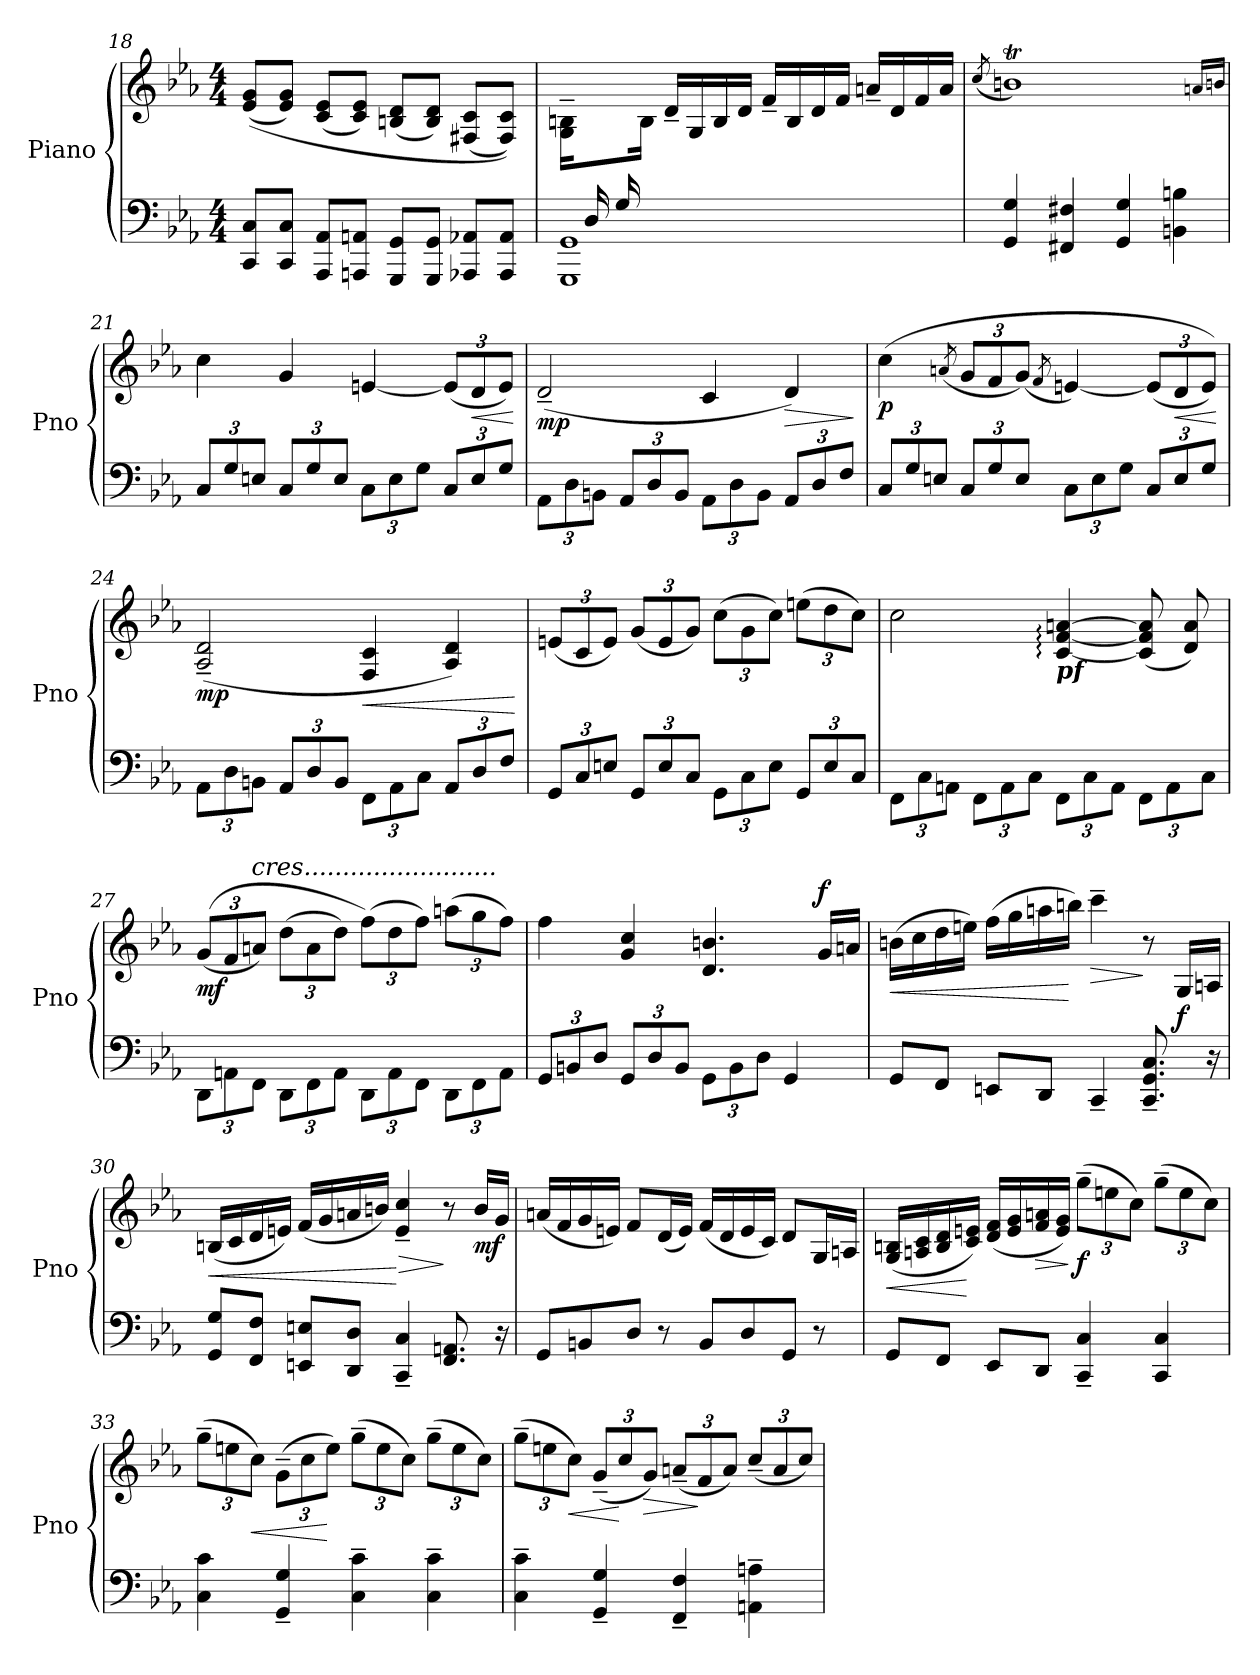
**kern	**kern	**dynam
*part1	*part1	*part1
*staff2	*staff1	*staff1/2
*I"Piano	*	*
*I'Pno	*	*
!!LO:LB:g=z
*clefF4	*clefG2	*
*k[b-e-a-]	*k[b-e-a-]	*
*M4/4	*M4/4	*
=18	=18	=18
8CC/ 8C/L	(>(<8e-/ 8g/L	.
8CC/ 8C/J	8e-/ 8g/J)	.
8AAA-/ 8AA-/L	(>8c/ 8e-/L	.
8AAAn/ 8AAn/J	8c/ 8e-/J)	.
8GGG/ 8GG/L	(>8Bn/ 8d/L	.
8GGG/ 8GG/J	8B/ 8d/J)	.
8AAA-X/ 8AA-X/L	(>8F#X/ 8c/L	.
8AAA-/ 8AA-/J	8F#/ 8c/J))	.
=19	=19	=19
*^	*^	*
16ryy	1GGG 1GG	4ryy	16G\~ 16Bn\~LL	.
16D/	.	.	8ryy	.
16G/	.	.	.	.
2ryy	.	.	16B\JJ	.
.	.	16d~/LL	2.ryy	.
.	.	16G/	.	.
.	.	16B/	.	.
.	.	16d/JJ	.	.
.	.	16f~/LL	.	.
.	.	16B/	.	.
.	.	16d/	.	.
4ryy	.	16f/JJ	.	.
.	.	16an~/LL	.	.
.	.	16d/	.	.
.	.	16f/	.	.
16ryy	.	16a/JJ	.	.
*v	*v	*	*	*
*	*v	*v	*
=20	=20	=20
.	(>8qcc/	.
4GG/ 4G/	1bnt)	.
4FF#X/ 4F#X/	.	.
4GG/ 4G/	.	.
4BBn\ 4Bn\	.	.
.	16qan/LL	.
.	16qbn/JJ	.
!!LO:PB:g=z
=21	=21	=21
*Xbrackettup	*	*
!	!	!LO:DY:b
12C/L	4cc\	other-dynamics
12G/	.	.
12En/J	.	.
12C/L	4g/	.
12G/	.	.
12E/J	.	.
12C\L	[4en/	.
12E\	.	.
12G\J	.	.
*	*Xbrackettup	*
12C/L	(<12e/L]	.
!	!	!LO:HP:b
12E/	12d/	<
12G/J	12e/J)	.
.	.	[
=22	=22	=22
!	!	!LO:DY:b
12AA-\L	(<2d~/	mp
12D\	.	.
12BBn\J	.	.
12AA-/L	.	.
12D/	.	.
12BB/J	.	.
12AA-\L	4c/	.
12D\	.	.
12BB\J	.	.
!	!	!LO:HP:b
12AA-/L	4d/)	>
12D/	.	.
12F/J	.	.
.	.	]
=23	=23	=23
!	!	!LO:DY:b
12C/L	(<4cc\	p
12G/	.	.
12En/J	.	.
.	(<8qan/	.
12C/L	12g/L	.
12G/	12f/	.
12E/J	(<12g/J)	.
.	8qf/	.
12C\L	[4en/)	.
12E\	.	.
12G\J	.	.
12C/L	(<12e/L]	.
!	!	!LO:HP:b
12E/	12d/	<
12G/J	12e/J))	.
.	.	[
!!LO:LB:g=z
=24	=24	=24
!	!	!LO:DY:b
12AA-\L	(<2A-/~ 2d/~	mp
12D\	.	.
12BBn\J	.	.
12AA-/L	.	.
12D/	.	.
12BB/J	.	.
!	!	!LO:HP:b
12FF\L	4F/ 4c/	<
12AA-\	.	.
12C\J	.	.
12AA-/L	4A-/ 4d/)	.
12D/	.	.
12F/J	.	.
.	.	[
=25	=25	=25
12GG/L	(<12en/L	.
12C/	12c/	.
12En/J	12e/J)	.
12GG/L	(<12g/L	.
12E/	12e/	.
12C/J	12g/J)	.
12GG\L	(>12cc\L	.
12C\	12g\	.
12E\J	12cc\J)	.
12GG/L	(>12een\L	.
12E/	12dd\	.
12C/J	12cc\J)	.
=26	=26	=26
12FF\L	2cc\	.
12C\	.	.
12AAn\J	.	.
12FF\L	.	.
12AA\	.	.
12C\J	.	.
!	!LO:TX:b:Bi:t=pf	!
12FF\L	[4c/: [4f/: [4an/:	.
12C\	.	.
12AA\J	.	.
12FF\L	(<8c/] 8f/] 8a/]	.
12AA\	.	.
.	8d/ 8a/)	.
12C\J	.	.
!!LO:LB:g=z
=27	=27	=27
!	!	!LO:DY:b
12DD\L	(<(<12g/L	mf
12AAn\	12f/	.
!	!LO:TX:a:i:t=cres.........................	!
12FF\J	12an/J)	.
12DD\L	(>12dd\L	.
12FF\	12a\	.
12AA\J	12dd\J)	.
12DD\L	(>12ff\L)	.
12AA\	12dd\	.
12FF\J	12ff\J)	.
12DD\L	(>12aan\L	.
12FF\	12gg\	.
12AA\J	12ff\J)	.
=28	=28	=28
12GG/L	4ff\	.
12BBn/	.	.
12D/J	.	.
12GG/L	4g/ 4cc/	.
12D/	.	.
12BB/J	.	.
12GG\L	4.d/ 4.bn/	.
12BB\	.	.
12D\J	.	.
4GG/	.	.
!	!	!LO:DY:a
.	16g/LL	f
.	16an/JJ	.
=29	=29	=29
!	!	!LO:HP:b
8GG/L	(>16bn\LL	<
.	16cc\	.
8FF/J	16dd\	.
.	16een\JJ)	.
8EEn/L	(>16ff\LL	.
.	16gg\	.
8DD/J	16aan\	.
.	16bbn\JJ)	[
!	!	!LO:HP:b
4CC~/	4ccc~\	>
8.CC/~ 8.GG/~ 8.C/~	8r	]
!	!	!LO:DY:b
.	16G/LL	f
16r	16An/JJ	.
!!LO:LB:g=z
=30	=30	=30
!	!	!LO:HP:b
8GG/ 8G/L	(<16Bn/LL	<
.	16c/	.
8FF/ 8F/J	16d/	.
.	16en/JJ)	.
8EEn/ 8En/L	(<16f/LL	.
.	16g/	.
8DD/ 8D/J	16an/	.
.	16bn/JJ)	.
!	!	!LO:HP:n=1:b
4CC/~ 4C/~	4e/~ 4cc/~	[ >
8.FF/ 8.AAn/	8r	]
!	!	!LO:DY:b
.	16b/LL	mf
16r	16g/JJ	.
=31	=31	=31
8GG/L	(<16an/LL	.
.	16f/	.
8BBn/	16g/	.
.	16en/JJ)	.
8D/J	8f/L	.
8r	(<16d/L	.
.	16e/JJ)	.
8BB/L	(<16f/LL	.
.	16d/	.
8D/	16e/	.
.	16c/JJ)	.
8GG/J	8d/L	.
8r	16G/L	.
.	16An/JJ	.
!!LO:LB:g=z
=32	=32	=32
!	!	!LO:HP:b
8GG/L	(<16G/ 16Bn/LL	<
.	16An/ 16c/	.
8FF/J	16B/ 16d/	.
.	16c/ 16en/JJ)	[
8EE-/L	(<16d/ 16f/LL	.
.	16e/ 16g/	.
!	!	!LO:HP:b
8DD/J	16f/ 16an/	>
.	16e/ 16g/JJ)	.
!	!	!LO:DY:n=1:b
4CC/~ 4C/~	(>12gg~\L	] f
.	12een\	.
.	12cc\J)	.
4CC/ 4C/	(>12gg~\L	.
.	12ee\	.
.	12cc\J)	.
=33	=33	=33
4C\ 4c\	(>12gg~\L	.
.	12een\	.
!	!	!LO:HP:b
.	12cc\J)	<
4GG/~ 4G/~	(>12g~\L	.
.	12cc\	.
.	12ee\J)	[
4C\~ 4c\~	(>12gg~\L	.
.	12ee\	.
.	12cc\J)	.
4C\~ 4c\~	(>12gg~\L	.
.	12ee\	.
.	12cc\J)	.
!!LO:PB:g=z
=34	=34	=34
4C\~ 4c\~	(>12gg~\L	.
.	12een\	.
!	!	!LO:HP:b
.	12cc\J)	<
4GG/~ 4G/~	(<12g~/L	.
.	12cc/	[
!	!	!LO:HP:b
.	12g/J)	>
4FF/~ 4F/~	(<12an~/L	.
.	12f/	]
.	12a/J)	.
4AAn\~ 4An\~	(<12cc~/L	.
.	12a/	.
.	12cc/J)	.
=	=	=
*-	*-	*-
